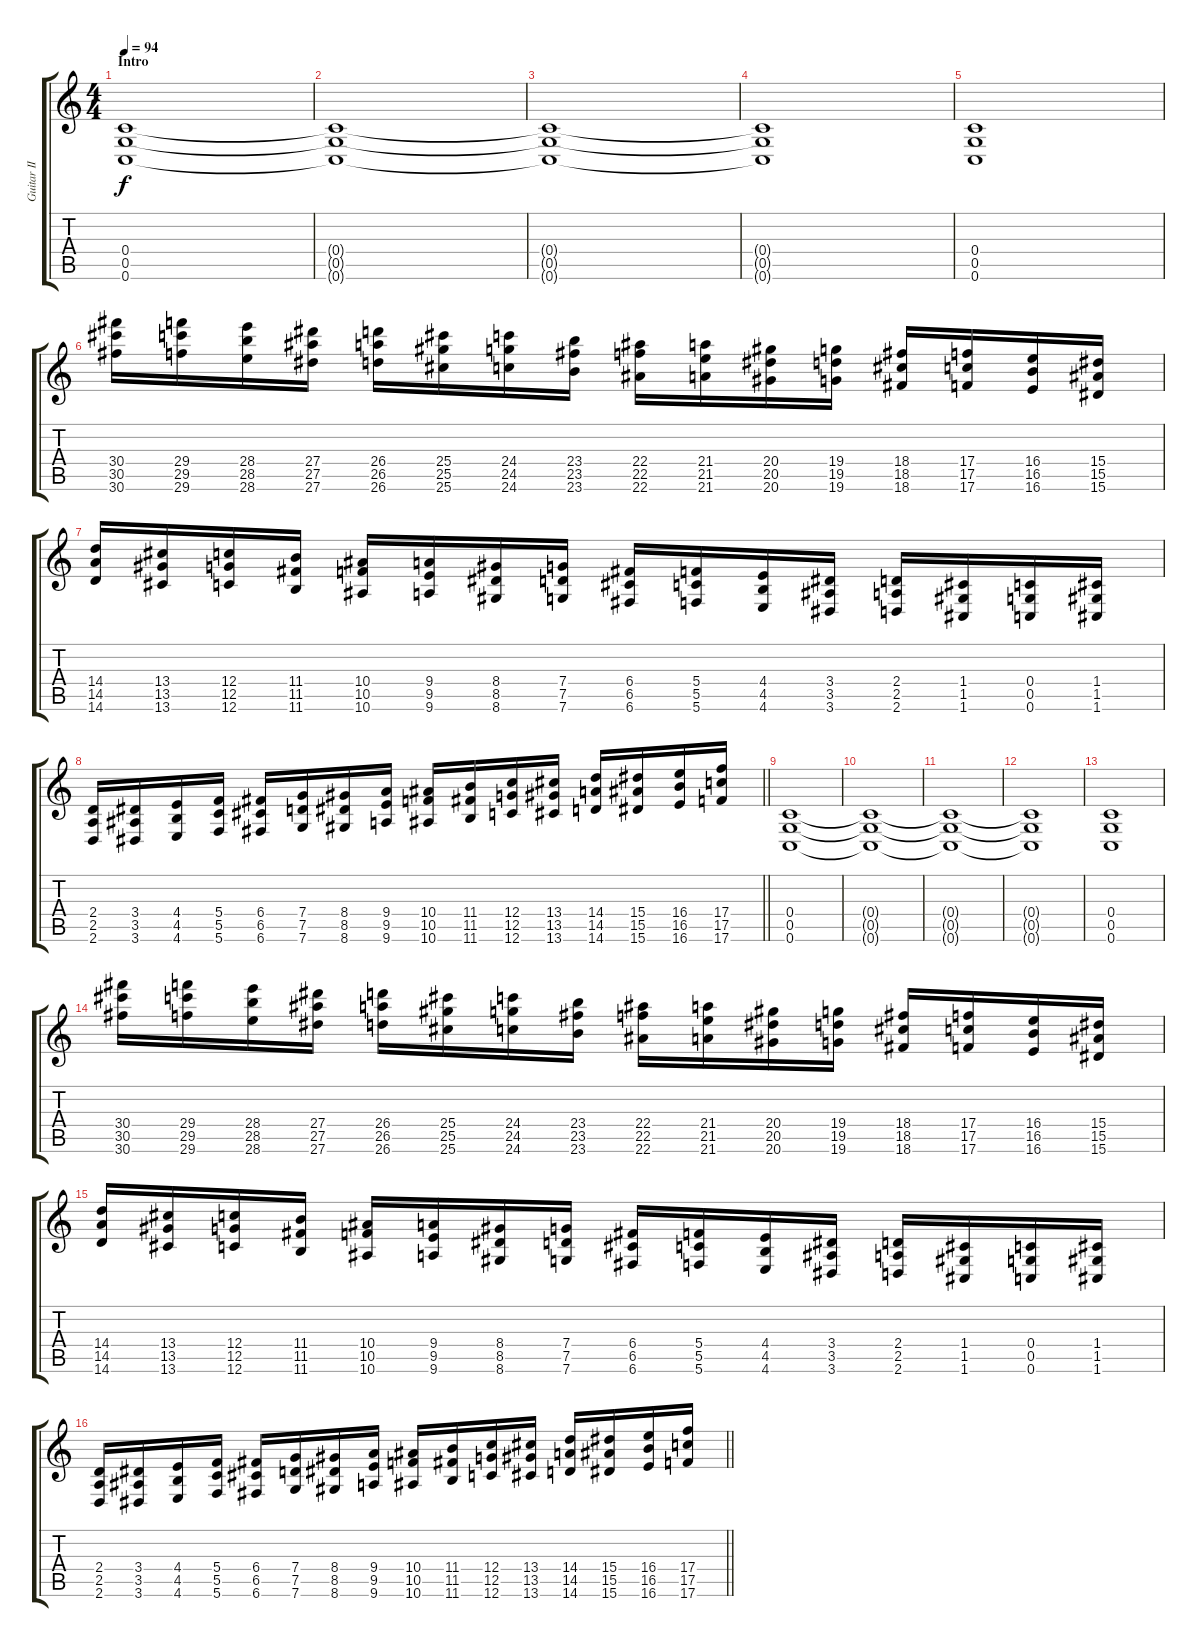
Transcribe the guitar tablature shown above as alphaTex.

\track ("Guitar II" "Guitar II") {solo instrument distortionguitar}
\staff {score tabs}
\tuning (D4 A3 F3 C3 G2 C2) {hide}
\ts (4 4)
\section ("" "Intro")
\tempo 94
\tempo 149
\tempo 94
\clef g2
\ks c
(0.4 0.5 0.6).1{dy f instrument distortionguitar} |
(0.4{t} 0.5{t} 0.6{t}).1 |
(0.4{t} 0.5{t} 0.6{t}).1 |
(0.4{t} 0.5{t} 0.6{t}).1 |
(0.4 0.5 0.6).1 |
(30.4 30.5 30.6).16{instrument guitarfretnoise} (29.4 29.5 29.6).16 (28.4 28.5 28.6).16 (27.4 27.5 27.6).16 (26.4 26.5 26.6).16 (25.4 25.5 25.6).16 (24.4 24.5 24.6).16 (23.4 23.5 23.6).16 (22.4 22.5 22.6).16 (21.4 21.5 21.6).16 (20.4 20.5 20.6).16 (19.4 19.5 19.6).16 (18.4 18.5 18.6).16 (17.4 17.5 17.6).16 (16.4 16.5 16.6).16 (15.4 15.5 15.6).16 |
(14.4 14.5 14.6).16 (13.4 13.5 13.6).16 (12.4 12.5 12.6).16 (11.4 11.5 11.6).16 (10.4 10.5 10.6).16 (9.4 9.5 9.6).16 (8.4 8.5 8.6).16 (7.4 7.5 7.6).16 (6.4 6.5 6.6).16 (5.4 5.5 5.6).16 (4.4 4.5 4.6).16 (3.4 3.5 3.6).16 (2.4 2.5 2.6).16 (1.4 1.5 1.6).16 (0.4 0.5 0.6).16 (1.4 1.5 1.6).16 |
\barLineRight lightlight
(2.4 2.5 2.6).16 (3.4 3.5 3.6).16 (4.4 4.5 4.6).16 (5.4 5.5 5.6).16 (6.4 6.5 6.6).16 (7.4 7.5 7.6).16 (8.4 8.5 8.6).16 (9.4 9.5 9.6).16 (10.4 10.5 10.6).16 (11.4 11.5 11.6).16 (12.4 12.5 12.6).16 (13.4 13.5 13.6).16 (14.4 14.5 14.6).16 (15.4 15.5 15.6).16 (16.4 16.5 16.6).16 (17.4 17.5 17.6).16 |
(0.4 0.5 0.6).1{instrument distortionguitar} |
(0.4{t} 0.5{t} 0.6{t}).1 |
(0.4{t} 0.5{t} 0.6{t}).1 |
(0.4{t} 0.5{t} 0.6{t}).1 |
(0.4 0.5 0.6).1 |
(30.4 30.5 30.6).16{instrument guitarfretnoise} (29.4 29.5 29.6).16 (28.4 28.5 28.6).16 (27.4 27.5 27.6).16 (26.4 26.5 26.6).16 (25.4 25.5 25.6).16 (24.4 24.5 24.6).16 (23.4 23.5 23.6).16 (22.4 22.5 22.6).16 (21.4 21.5 21.6).16 (20.4 20.5 20.6).16 (19.4 19.5 19.6).16 (18.4 18.5 18.6).16 (17.4 17.5 17.6).16 (16.4 16.5 16.6).16 (15.4 15.5 15.6).16 |
(14.4 14.5 14.6).16 (13.4 13.5 13.6).16 (12.4 12.5 12.6).16 (11.4 11.5 11.6).16 (10.4 10.5 10.6).16 (9.4 9.5 9.6).16 (8.4 8.5 8.6).16 (7.4 7.5 7.6).16 (6.4 6.5 6.6).16 (5.4 5.5 5.6).16 (4.4 4.5 4.6).16 (3.4 3.5 3.6).16 (2.4 2.5 2.6).16 (1.4 1.5 1.6).16 (0.4 0.5 0.6).16 (1.4 1.5 1.6).16 |
\barLineRight lightlight
(2.4 2.5 2.6).16 (3.4 3.5 3.6).16 (4.4 4.5 4.6).16 (5.4 5.5 5.6).16 (6.4 6.5 6.6).16 (7.4 7.5 7.6).16 (8.4 8.5 8.6).16 (9.4 9.5 9.6).16 (10.4 10.5 10.6).16 (11.4 11.5 11.6).16 (12.4 12.5 12.6).16 (13.4 13.5 13.6).16 (14.4 14.5 14.6).16 (15.4 15.5 15.6).16 (16.4 16.5 16.6).16 (17.4 17.5 17.6).16
